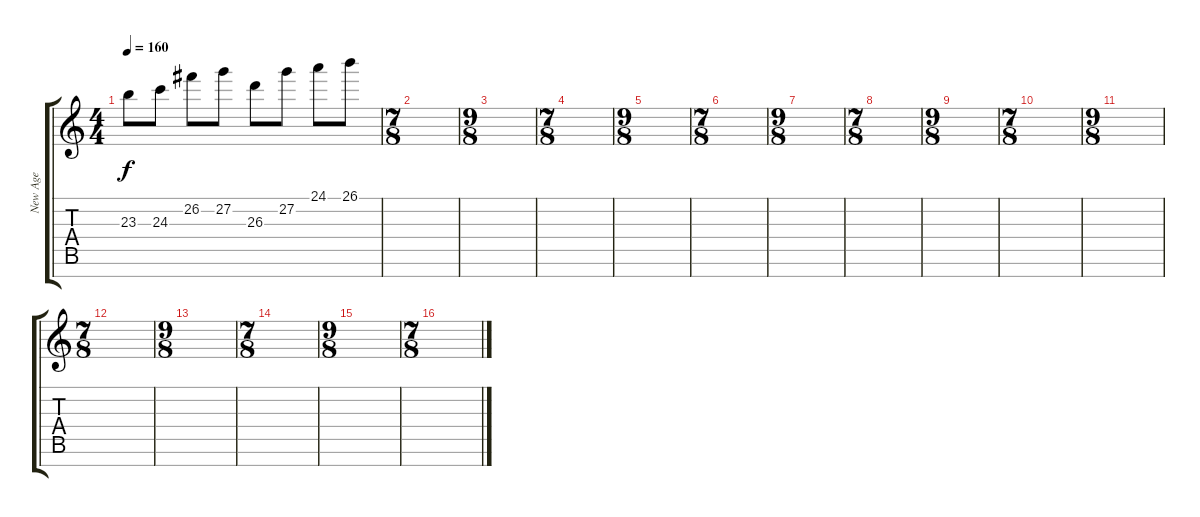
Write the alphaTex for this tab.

\track ("New Age" "New Age") {instrument pad1newage}
\staff {score tabs}
\tuning (A4 E4 C4 G3 D3 A2 E2) {hide}
\ts (4 4)
\tempo 160
\clef g2
\ks c
23.3.8{dy f} 24.3.8 26.2.8 27.2.8 26.3.8 27.2.8 24.1.8 26.1.8 |
\ts (7 8)
|
\ts (9 8)
|
\ts (7 8)
|
\ts (9 8)
|
\ts (7 8)
|
\ts (9 8)
|
\ts (7 8)
|
\ts (9 8)
|
\ts (7 8)
|
\ts (9 8)
|
\ts (7 8)
|
\ts (9 8)
|
\ts (7 8)
|
\ts (9 8)
|
\ts (7 8)
